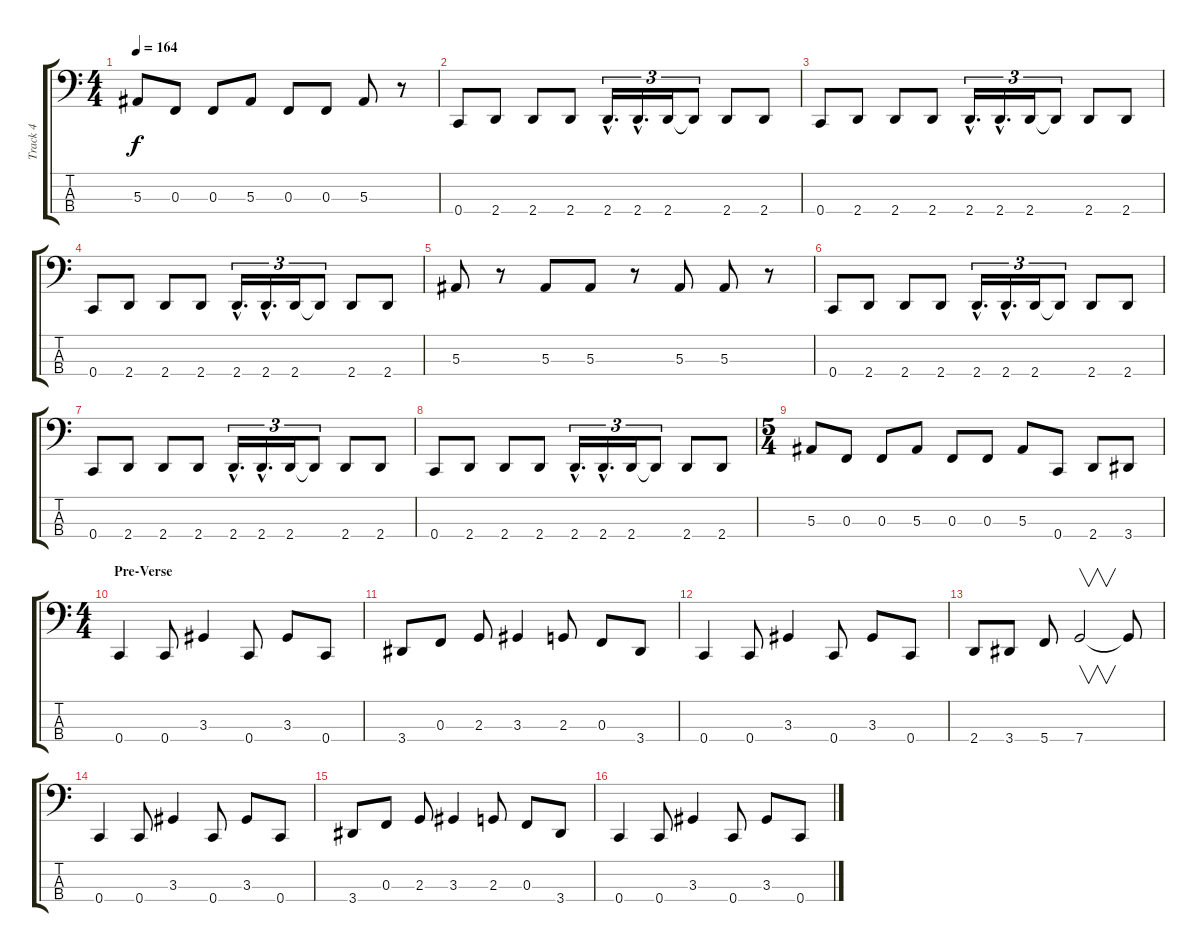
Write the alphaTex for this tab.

\track ("Track 4" "Track 4") {instrument electricbasspick}
\staff {score tabs}
\tuning (Eb2 Bb1 F1 C1) {hide}
\ts (4 4)
\tempo 164
\clef f4
\ks c
5.3.8{dy f} 0.3.8 0.3.8 5.3.8 0.3.8 0.3.8 5.3.8 r.8 |
0.4.8 2.4.8 2.4.8 2.4.8 2.4{hac}.16{d tu (3 2)} 2.4{hac}.16{d tu (3 2)} 2.4.16{tu (3 2)} 2.4{t}.8{tu (3 2)} 2.4.8 2.4.8 |
0.4.8 2.4.8 2.4.8 2.4.8 2.4{hac}.16{d tu (3 2)} 2.4{hac}.16{d tu (3 2)} 2.4.16{tu (3 2)} 2.4{t}.8{tu (3 2)} 2.4.8 2.4.8 |
0.4.8 2.4.8 2.4.8 2.4.8 2.4{hac}.16{d tu (3 2)} 2.4{hac}.16{d tu (3 2)} 2.4.16{tu (3 2)} 2.4{t}.8{tu (3 2)} 2.4.8 2.4.8 |
5.3.8 r.8 5.3.8 5.3.8 r.8 5.3.8 5.3.8 r.8 |
0.4.8 2.4.8 2.4.8 2.4.8 2.4{hac}.16{d tu (3 2)} 2.4{hac}.16{d tu (3 2)} 2.4.16{tu (3 2)} 2.4{t}.8{tu (3 2)} 2.4.8 2.4.8 |
0.4.8 2.4.8 2.4.8 2.4.8 2.4{hac}.16{d tu (3 2)} 2.4{hac}.16{d tu (3 2)} 2.4.16{tu (3 2)} 2.4{t}.8{tu (3 2)} 2.4.8 2.4.8 |
0.4.8 2.4.8 2.4.8 2.4.8 2.4{hac}.16{d tu (3 2)} 2.4{hac}.16{d tu (3 2)} 2.4.16{tu (3 2)} 2.4{t}.8{tu (3 2)} 2.4.8 2.4.8 |
\ts (5 4)
5.3.8 0.3.8 0.3.8 5.3.8 0.3.8 0.3.8 5.3.8 0.4.8 2.4.8 3.4.8 |
\ts (4 4)
\section ("" "Pre-Verse")
0.4.4 0.4.8 3.3.4 0.4.8 3.3.8 0.4.8 |
3.4.8 0.3.8 2.3.8 3.3.4 2.3.8 0.3.8 3.4.8 |
0.4.4 0.4.8 3.3.4 0.4.8 3.3.8 0.4.8 |
2.4.8 3.4.8 5.4.8 7.4.2{v} 7.4{t}.8 |
0.4.4 0.4.8 3.3.4 0.4.8 3.3.8 0.4.8 |
3.4.8 0.3.8 2.3.8 3.3.4 2.3.8 0.3.8 3.4.8 |
0.4.4 0.4.8 3.3.4 0.4.8 3.3.8 0.4.8
